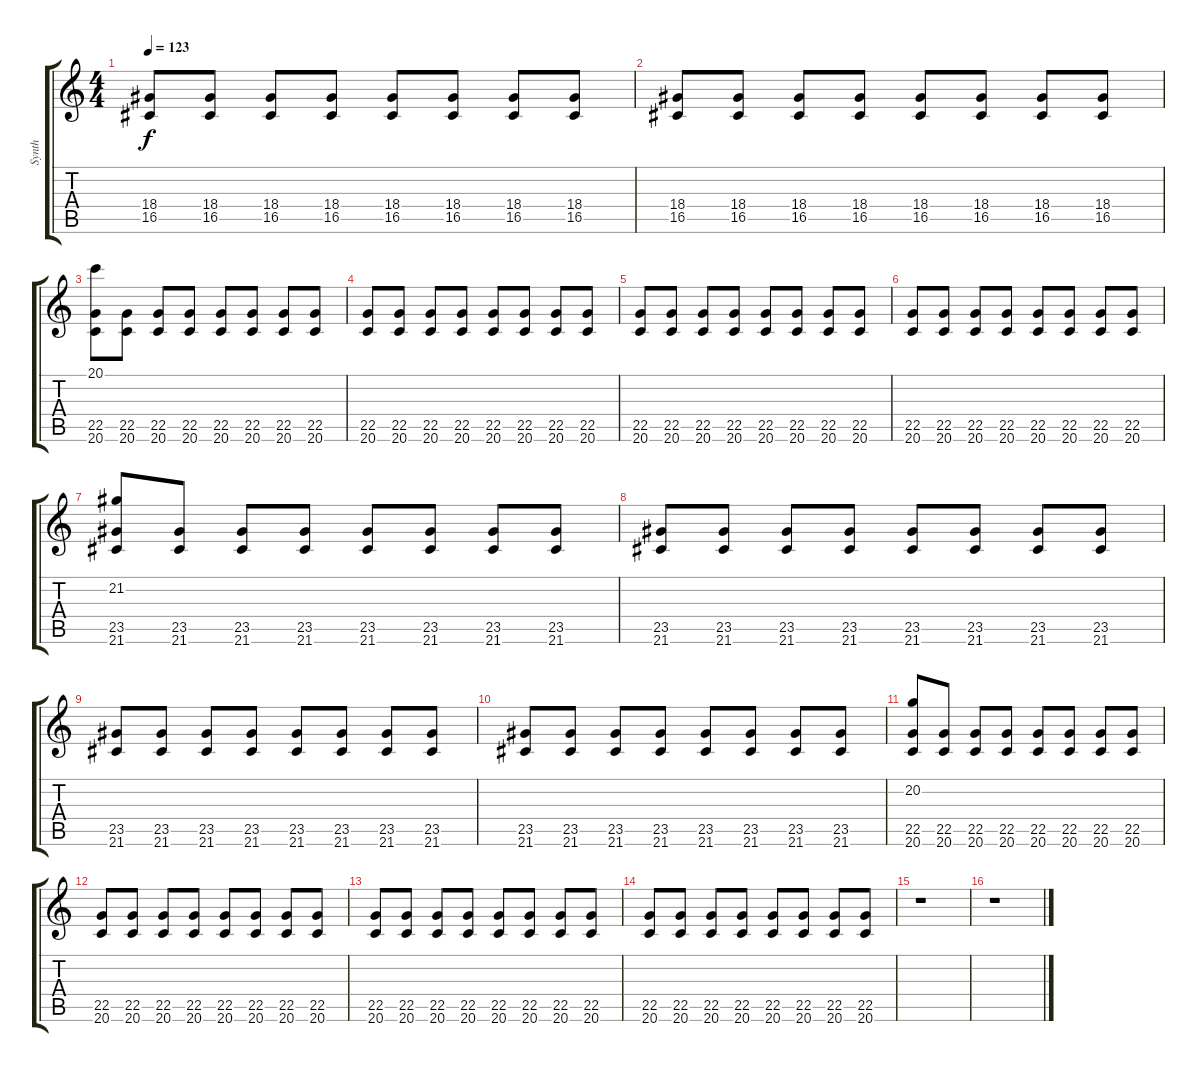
\track ("Synth" "Synth") {instrument pad3polysynth}
\staff {score tabs}
\tuning (E4 B3 G3 D3 A2 E2) {hide}
\ts (4 4)
\tempo 123
\clef g2
\ks c
(18.4 16.5).8{dy f} (18.4 16.5).8 (18.4 16.5).8 (18.4 16.5).8 (18.4 16.5).8 (18.4 16.5).8 (18.4 16.5).8 (18.4 16.5).8 |
(18.4 16.5).8 (18.4 16.5).8 (18.4 16.5).8 (18.4 16.5).8 (18.4 16.5).8 (18.4 16.5).8 (18.4 16.5).8 (18.4 16.5).8 |
(20.1 22.5 20.6).8 (22.5 20.6).8 (22.5 20.6).8 (22.5 20.6).8 (22.5 20.6).8 (22.5 20.6).8 (22.5 20.6).8 (22.5 20.6).8 |
(22.5 20.6).8 (22.5 20.6).8 (22.5 20.6).8 (22.5 20.6).8 (22.5 20.6).8 (22.5 20.6).8 (22.5 20.6).8 (22.5 20.6).8 |
(22.5 20.6).8 (22.5 20.6).8 (22.5 20.6).8 (22.5 20.6).8 (22.5 20.6).8 (22.5 20.6).8 (22.5 20.6).8 (22.5 20.6).8 |
(22.5 20.6).8 (22.5 20.6).8 (22.5 20.6).8 (22.5 20.6).8 (22.5 20.6).8 (22.5 20.6).8 (22.5 20.6).8 (22.5 20.6).8 |
(21.2 23.5 21.6).8 (23.5 21.6).8 (23.5 21.6).8 (23.5 21.6).8 (23.5 21.6).8 (23.5 21.6).8 (23.5 21.6).8 (23.5 21.6).8 |
(23.5 21.6).8 (23.5 21.6).8 (23.5 21.6).8 (23.5 21.6).8 (23.5 21.6).8 (23.5 21.6).8 (23.5 21.6).8 (23.5 21.6).8 |
(23.5 21.6).8 (23.5 21.6).8 (23.5 21.6).8 (23.5 21.6).8 (23.5 21.6).8 (23.5 21.6).8 (23.5 21.6).8 (23.5 21.6).8 |
(23.5 21.6).8 (23.5 21.6).8 (23.5 21.6).8 (23.5 21.6).8 (23.5 21.6).8 (23.5 21.6).8 (23.5 21.6).8 (23.5 21.6).8 |
(20.2 22.5 20.6).8 (22.5 20.6).8 (22.5 20.6).8 (22.5 20.6).8 (22.5 20.6).8 (22.5 20.6).8 (22.5 20.6).8 (22.5 20.6).8 |
(22.5 20.6).8 (22.5 20.6).8 (22.5 20.6).8 (22.5 20.6).8 (22.5 20.6).8 (22.5 20.6).8 (22.5 20.6).8 (22.5 20.6).8 |
(22.5 20.6).8 (22.5 20.6).8 (22.5 20.6).8 (22.5 20.6).8 (22.5 20.6).8 (22.5 20.6).8 (22.5 20.6).8 (22.5 20.6).8 |
(22.5 20.6).8 (22.5 20.6).8 (22.5 20.6).8 (22.5 20.6).8 (22.5 20.6).8 (22.5 20.6).8 (22.5 20.6).8 (22.5 20.6).8 |
r.1 |
r.1
